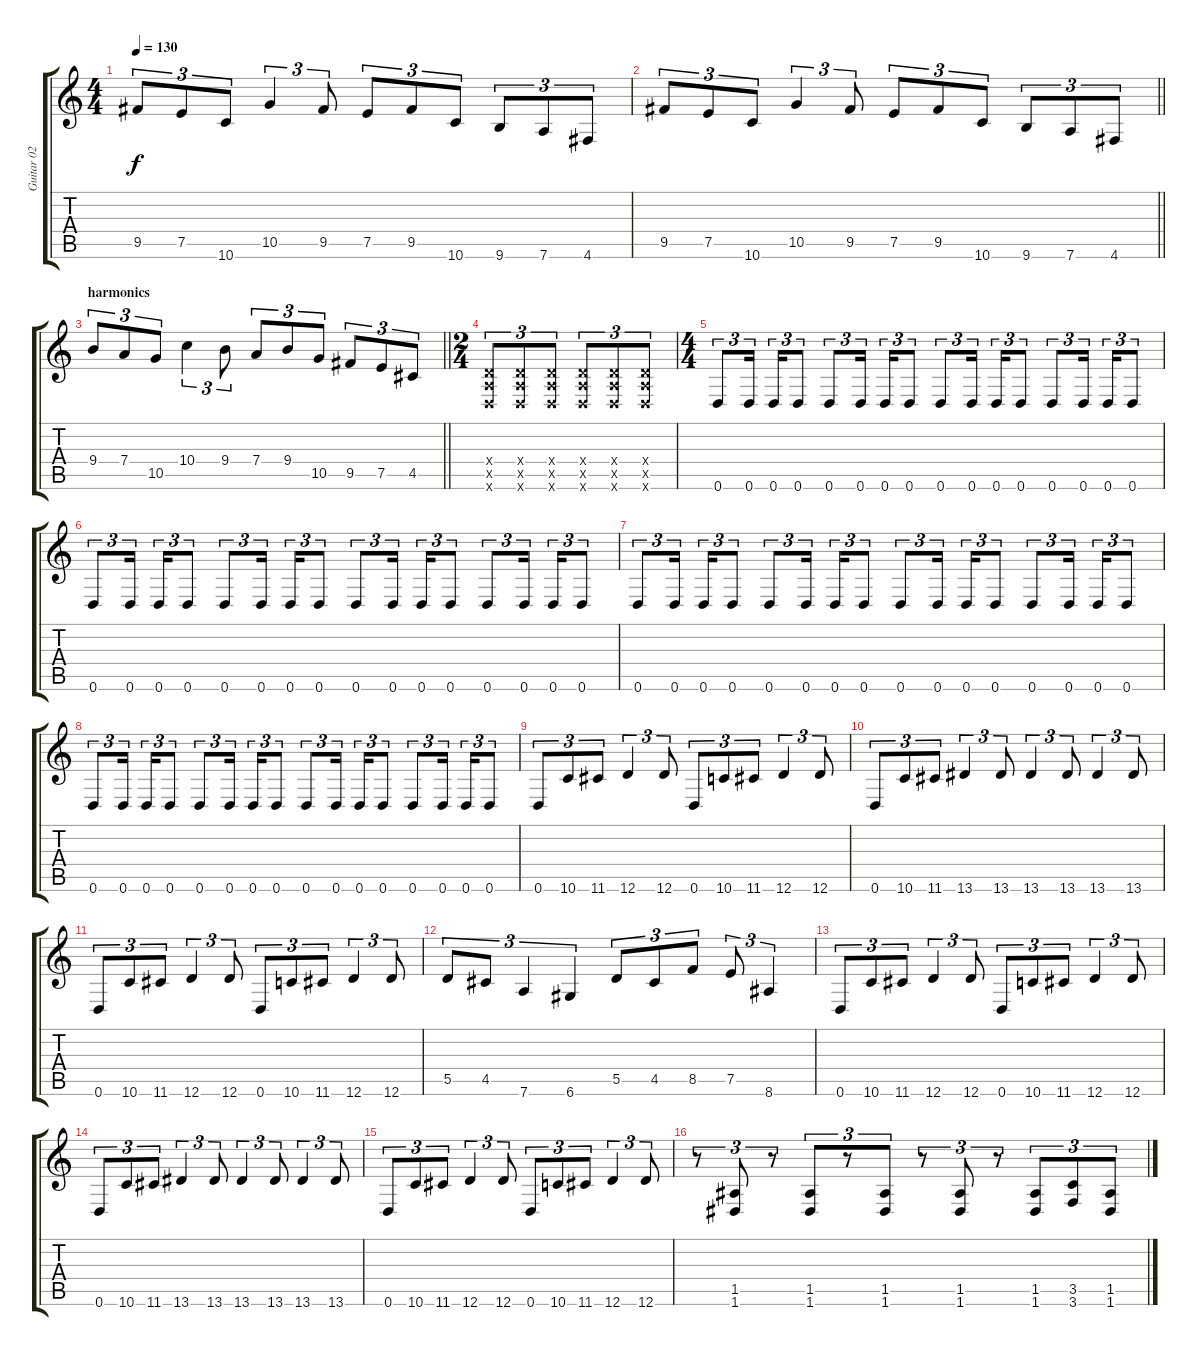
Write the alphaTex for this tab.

\track ("Guitar 02" "Guitar 02") {mute instrument distortionguitar}
\staff {score tabs}
\tuning (E4 B3 G3 D3 A2 D2) {hide}
\ts (4 4)
\tempo 130
\clef g2
\ks c
9.5.8{tu (3 2) dy f} 7.5.8{tu (3 2)} 10.6.8{tu (3 2)} 10.5.4{tu (3 2)} 9.5.8{tu (3 2)} 7.5.8{tu (3 2)} 9.5.8{tu (3 2)} 10.6.8{tu (3 2)} 9.6.8{tu (3 2)} 7.6.8{tu (3 2)} 4.6.8{tu (3 2)} |
\barLineRight lightlight
9.5.8{tu (3 2)} 7.5.8{tu (3 2)} 10.6.8{tu (3 2)} 10.5.4{tu (3 2)} 9.5.8{tu (3 2)} 7.5.8{tu (3 2)} 9.5.8{tu (3 2)} 10.6.8{tu (3 2)} 9.6.8{tu (3 2)} 7.6.8{tu (3 2)} 4.6.8{tu (3 2)} |
\section ("" "harmonics")
\barLineRight lightlight
9.4.8{tu (3 2)} 7.4.8{tu (3 2)} 10.5.8{tu (3 2)} 10.4.4{tu (3 2)} 9.4.8{tu (3 2)} 7.4.8{tu (3 2)} 9.4.8{tu (3 2)} 10.5.8{tu (3 2)} 9.5.8{tu (3 2)} 7.5.8{tu (3 2)} 4.5.8{tu (3 2)} |
\ts (2 4)
(0.4{x} 0.5{x} 0.6{x}).8{tu (3 2)} (0.4{x} 0.5{x} 0.6{x}).8{tu (3 2)} (0.4{x} 0.5{x} 0.6{x}).8{tu (3 2)} (0.4{x} 0.5{x} 0.6{x}).8{tu (3 2)} (0.4{x} 0.5{x} 0.6{x}).8{tu (3 2)} (0.4{x} 0.5{x} 0.6{x}).8{tu (3 2)} |
\ts (4 4)
0.6.8{tu (3 2)} 0.6.16{tu (3 2) beam splitsecondary} 0.6.16{tu (3 2)} 0.6.8{tu (3 2)} 0.6.8{tu (3 2)} 0.6.16{tu (3 2) beam splitsecondary} 0.6.16{tu (3 2)} 0.6.8{tu (3 2)} 0.6.8{tu (3 2)} 0.6.16{tu (3 2) beam splitsecondary} 0.6.16{tu (3 2)} 0.6.8{tu (3 2)} 0.6.8{tu (3 2)} 0.6.16{tu (3 2) beam splitsecondary} 0.6.16{tu (3 2)} 0.6.8{tu (3 2)} |
0.6.8{tu (3 2)} 0.6.16{tu (3 2) beam splitsecondary} 0.6.16{tu (3 2)} 0.6.8{tu (3 2)} 0.6.8{tu (3 2)} 0.6.16{tu (3 2) beam splitsecondary} 0.6.16{tu (3 2)} 0.6.8{tu (3 2)} 0.6.8{tu (3 2)} 0.6.16{tu (3 2) beam splitsecondary} 0.6.16{tu (3 2)} 0.6.8{tu (3 2)} 0.6.8{tu (3 2)} 0.6.16{tu (3 2) beam splitsecondary} 0.6.16{tu (3 2)} 0.6.8{tu (3 2)} |
0.6.8{tu (3 2)} 0.6.16{tu (3 2) beam splitsecondary} 0.6.16{tu (3 2)} 0.6.8{tu (3 2)} 0.6.8{tu (3 2)} 0.6.16{tu (3 2) beam splitsecondary} 0.6.16{tu (3 2)} 0.6.8{tu (3 2)} 0.6.8{tu (3 2)} 0.6.16{tu (3 2) beam splitsecondary} 0.6.16{tu (3 2)} 0.6.8{tu (3 2)} 0.6.8{tu (3 2)} 0.6.16{tu (3 2) beam splitsecondary} 0.6.16{tu (3 2)} 0.6.8{tu (3 2)} |
0.6.8{tu (3 2)} 0.6.16{tu (3 2) beam splitsecondary} 0.6.16{tu (3 2)} 0.6.8{tu (3 2)} 0.6.8{tu (3 2)} 0.6.16{tu (3 2) beam splitsecondary} 0.6.16{tu (3 2)} 0.6.8{tu (3 2)} 0.6.8{tu (3 2)} 0.6.16{tu (3 2) beam splitsecondary} 0.6.16{tu (3 2)} 0.6.8{tu (3 2)} 0.6.8{tu (3 2)} 0.6.16{tu (3 2) beam splitsecondary} 0.6.16{tu (3 2)} 0.6.8{tu (3 2)} |
0.6.8{tu (3 2)} 10.6.8{tu (3 2)} 11.6.8{tu (3 2)} 12.6.4{tu (3 2)} 12.6.8{tu (3 2)} 0.6.8{tu (3 2)} 10.6.8{tu (3 2)} 11.6.8{tu (3 2)} 12.6.4{tu (3 2)} 12.6.8{tu (3 2)} |
0.6.8{tu (3 2)} 10.6.8{tu (3 2)} 11.6.8{tu (3 2)} 13.6.4{tu (3 2)} 13.6.8{tu (3 2)} 13.6.4{tu (3 2)} 13.6.8{tu (3 2)} 13.6.4{tu (3 2)} 13.6.8{tu (3 2)} |
0.6.8{tu (3 2)} 10.6.8{tu (3 2)} 11.6.8{tu (3 2)} 12.6.4{tu (3 2)} 12.6.8{tu (3 2)} 0.6.8{tu (3 2)} 10.6.8{tu (3 2)} 11.6.8{tu (3 2)} 12.6.4{tu (3 2)} 12.6.8{tu (3 2)} |
5.5.8{tu (3 2)} 4.5.8{tu (3 2)} 7.6.4{tu (3 2)} 6.6.4{tu (3 2)} 5.5.8{tu (3 2)} 4.5.8{tu (3 2)} 8.5.8{tu (3 2)} 7.5.8{tu (3 2)} 8.6.4{tu (3 2)} |
0.6.8{tu (3 2)} 10.6.8{tu (3 2)} 11.6.8{tu (3 2)} 12.6.4{tu (3 2)} 12.6.8{tu (3 2)} 0.6.8{tu (3 2)} 10.6.8{tu (3 2)} 11.6.8{tu (3 2)} 12.6.4{tu (3 2)} 12.6.8{tu (3 2)} |
0.6.8{tu (3 2)} 10.6.8{tu (3 2)} 11.6.8{tu (3 2)} 13.6.4{tu (3 2)} 13.6.8{tu (3 2)} 13.6.4{tu (3 2)} 13.6.8{tu (3 2)} 13.6.4{tu (3 2)} 13.6.8{tu (3 2)} |
0.6.8{tu (3 2)} 10.6.8{tu (3 2)} 11.6.8{tu (3 2)} 12.6.4{tu (3 2)} 12.6.8{tu (3 2)} 0.6.8{tu (3 2)} 10.6.8{tu (3 2)} 11.6.8{tu (3 2)} 12.6.4{tu (3 2)} 12.6.8{tu (3 2)} |
r.8{tu (3 2)} (1.5 1.6).8{tu (3 2)} r.8{tu (3 2)} (1.5 1.6).8{tu (3 2)} r.8{tu (3 2)} (1.5 1.6).8{tu (3 2)} r.8{tu (3 2)} (1.5 1.6).8{tu (3 2)} r.8{tu (3 2)} (1.5 1.6).8{tu (3 2)} (3.5 3.6).8{tu (3 2)} (1.5 1.6).8{tu (3 2)}
